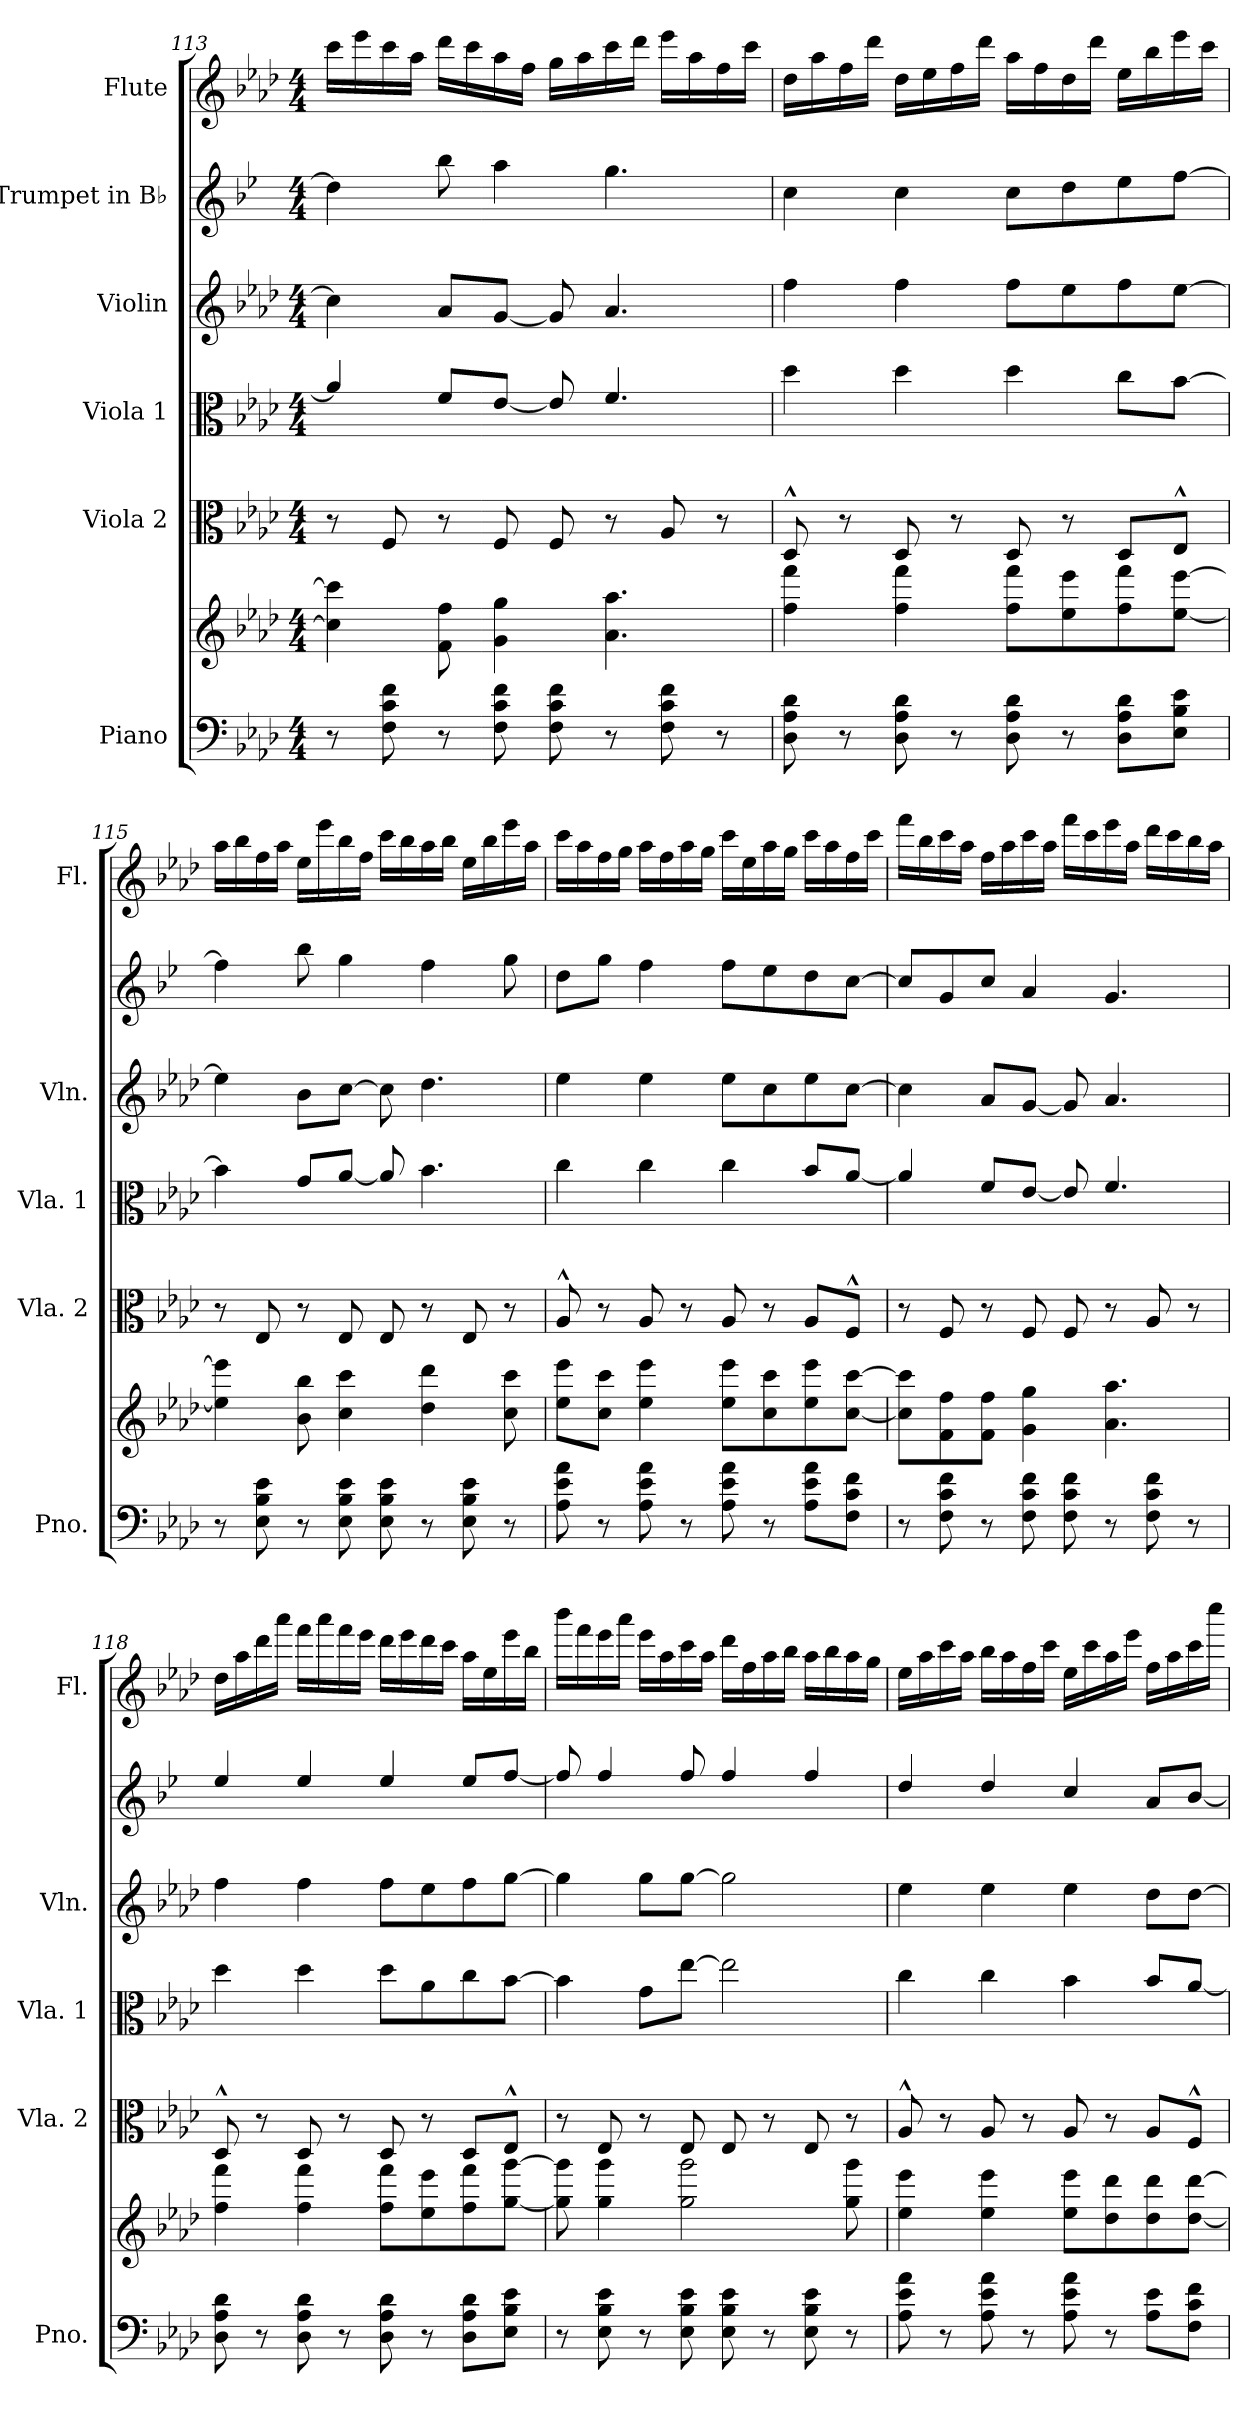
**kern	**kern	**kern	**kern	**kern	**kern	**kern
*part6	*part6	*part5	*part4	*part3	*part2	*part1
*staff7	*staff6	*staff5	*staff4	*staff3	*staff2	*staff1
*I"Piano	*	*I"Viola 2	*I"Viola 1	*I"Violin	*I"Trumpet in B♭	*I"Flute
*I'Pno.	*	*I'Vla. 2	*I'Vla. 1	*I'Vln.	*	*I'Fl.
*clefF4	*clefG2	*clefC3	*clefC3	*clefG2	*clefG2	*clefG2
*	*	*	*	*	*ITrd1c2	*
*k[b-e-a-d-]	*k[b-e-a-d-]	*k[b-e-a-d-]	*k[b-e-a-d-]	*k[b-e-a-d-]	*k[b-e-a-d-]	*k[b-e-a-d-]
*M4/4	*M4/4	*M4/4	*M4/4	*M4/4	*M4/4	*M4/4
=113	=113	=113	=113	=113	=113	=113
8r	4cc\] 4ccc\]	8r	4a-/]	4cc\]	4cc\]	16ccc\LL
.	.	.	.	.	.	16eee-\
8F\ 8c\ 8f\	.	8F/	.	.	.	16ccc\
.	.	.	.	.	.	16aa-\JJ
8r	8f\ 8ff\	8r	8f/L	8a-/L	8aa-\	16ddd-\LL
.	.	.	.	.	.	16ccc\
8F\ 8c\ 8f\	4g\ 4gg\	8F/	[8e-/J	[8g/J	4gg\	16aa-\
.	.	.	.	.	.	16ff\JJ
8F\ 8c\ 8f\	.	8F/	8e-/]	8g/]	.	16gg\LL
.	.	.	.	.	.	16aa-\
8r	4.a-\ 4.aa-\	8r	4.f/	4.a-/	4.ff\	16ccc\
.	.	.	.	.	.	16ddd-\JJ
8F\ 8c\ 8f\	.	8A-/	.	.	.	16eee-\LL
.	.	.	.	.	.	16aa-\
8r	.	8r	.	.	.	16ff\
.	.	.	.	.	.	16ccc\JJ
!!LO:PB:g=z
=114	=114	=114	=114	=114	=114	=114
8D-\ 8A-\ 8d-\	4ff\ 4fff\	8D-^^/	4dd-\	4ff\	4b-\	16dd-\LL
.	.	.	.	.	.	16aa-\
8r	.	8r	.	.	.	16ff\
.	.	.	.	.	.	16ddd-\JJ
8D-\ 8A-\ 8d-\	4ff\ 4fff\	8D-/	4dd-\	4ff\	4b-\	16dd-\LL
.	.	.	.	.	.	16ee-\
8r	.	8r	.	.	.	16ff\
.	.	.	.	.	.	16ddd-\JJ
8D-\ 8A-\ 8d-\	8ff\ 8fff\L	8D-/	4dd-\	8ff\L	8b-\L	16aa-\LL
.	.	.	.	.	.	16ff\
8r	8ee-\ 8eee-\	8r	.	8ee-\	8cc\	16dd-\
.	.	.	.	.	.	16ddd-\JJ
8D-\ 8A-\ 8d-\L	8ff\ 8fff\	8D-/L	8cc\L	8ff\	8dd-\	16ee-\LL
.	.	.	.	.	.	16bb-\
8E-\ 8B-\ 8e-\J	[8ee-\ [8eee-\J	8E-^^/J	[8b-\J	[8ee-\J	[8ee-\J	16eee-\
.	.	.	.	.	.	16ccc\JJ
=115	=115	=115	=115	=115	=115	=115
8r	4ee-\] 4eee-\]	8r	4b-\]	4ee-\]	4ee-\]	16aa-\LL
.	.	.	.	.	.	16bb-\
8E-\ 8B-\ 8e-\	.	8E-/	.	.	.	16ff\
.	.	.	.	.	.	16aa-\JJ
8r	8b-\ 8bb-\	8r	8g/L	8b-\L	8aa-\	16ee-\LL
.	.	.	.	.	.	16eee-\
8E-\ 8B-\ 8e-\	4cc\ 4ccc\	8E-/	[8a-/J	[8cc\J	4ff\	16bb-\
.	.	.	.	.	.	16ff\JJ
8E-\ 8B-\ 8e-\	.	8E-/	8a-/]	8cc\]	.	16ccc\LL
.	.	.	.	.	.	16bb-\
8r	4dd-\ 4ddd-\	8r	4.b-\	4.dd-\	4ee-\	16aa-\
.	.	.	.	.	.	16bb-\JJ
8E-\ 8B-\ 8e-\	.	8E-/	.	.	.	16ee-\LL
.	.	.	.	.	.	16bb-\
8r	8cc\ 8ccc\	8r	.	.	8ff\	16eee-\
.	.	.	.	.	.	16aa-\JJ
=116	=116	=116	=116	=116	=116	=116
8A-\ 8e-\ 8a-\	8ee-\ 8eee-\L	8A-^^/	4cc\	4ee-\	8cc\L	16ccc\LL
.	.	.	.	.	.	16aa-\
8r	8cc\ 8ccc\J	8r	.	.	8ff\J	16ff\
.	.	.	.	.	.	16gg\JJ
8A-\ 8e-\ 8a-\	4ee-\ 4eee-\	8A-/	4cc\	4ee-\	4ee-\	16aa-\LL
.	.	.	.	.	.	16ff\
8r	.	8r	.	.	.	16aa-\
.	.	.	.	.	.	16gg\JJ
8A-\ 8e-\ 8a-\	8ee-\ 8eee-\L	8A-/	4cc\	8ee-\L	8ee-\L	16ccc\LL
.	.	.	.	.	.	16ee-\
8r	8cc\ 8ccc\	8r	.	8cc\	8dd-\	16aa-\
.	.	.	.	.	.	16gg\JJ
8A-\ 8e-\ 8a-\L	8ee-\ 8eee-\	8A-/L	8b-/L	8ee-\	8cc\	16ccc\LL
.	.	.	.	.	.	16aa-\
8F\ 8c\ 8f\J	[8cc\ [8ccc\J	8F^^/J	[8a-/J	[8cc\J	[8b-\J	16ff\
.	.	.	.	.	.	16ccc\JJ
!!LO:LB:g=z
=117	=117	=117	=117	=117	=117	=117
8r	8cc\] 8ccc\]L	8r	4a-/]	4cc\]	8b-/L]	16fff\LL
.	.	.	.	.	.	16bb-\
8F\ 8c\ 8f\	8f\ 8ff\	8F/	.	.	8f/	16ccc\
.	.	.	.	.	.	16aa-\JJ
8r	8f\ 8ff\J	8r	8f/L	8a-/L	8b-/J	16ff\LL
.	.	.	.	.	.	16aa-\
8F\ 8c\ 8f\	4g\ 4gg\	8F/	[8e-/J	[8g/J	4g/	16ccc\
.	.	.	.	.	.	16aa-\JJ
8F\ 8c\ 8f\	.	8F/	8e-/]	8g/]	.	16fff\LL
.	.	.	.	.	.	16ccc\
8r	4.a-\ 4.aa-\	8r	4.f/	4.a-/	4.f/	16eee-\
.	.	.	.	.	.	16aa-\JJ
8F\ 8c\ 8f\	.	8A-/	.	.	.	16ddd-\LL
.	.	.	.	.	.	16ccc\
8r	.	8r	.	.	.	16bb-\
.	.	.	.	.	.	16aa-\JJ
=118	=118	=118	=118	=118	=118	=118
8D-\ 8A-\ 8d-\	4ff\ 4fff\	8D-^^/	4dd-\	4ff\	4dd-/	16dd-\LL
.	.	.	.	.	.	16aa-\
8r	.	8r	.	.	.	16ddd-\
.	.	.	.	.	.	16aaa-\JJ
8D-\ 8A-\ 8d-\	4ff\ 4fff\	8D-/	4dd-\	4ff\	4dd-/	16fff\LL
.	.	.	.	.	.	16aaa-\
8r	.	8r	.	.	.	16fff\
.	.	.	.	.	.	16eee-\JJ
8D-\ 8A-\ 8d-\	8ff\ 8fff\L	8D-/	8dd-\L	8ff\L	4dd-/	16ddd-\LL
.	.	.	.	.	.	16eee-\
8r	8ee-\ 8eee-\	8r	8a-\	8ee-\	.	16ddd-\
.	.	.	.	.	.	16ccc\JJ
8D-\ 8A-\ 8d-\L	8ff\ 8fff\	8D-/L	8cc\	8ff\	8dd-/L	16aa-\LL
.	.	.	.	.	.	16ee-\
8E-\ 8B-\ 8e-\J	[8gg\ [8ggg\J	8E-^^/J	[8b-\J	[8gg\J	[8ee-/J	16eee-\
.	.	.	.	.	.	16bb-\JJ
=119	=119	=119	=119	=119	=119	=119
8r	8gg\] 8ggg\]	8r	4b-\]	4gg\]	8ee-/]	16bbb-\LL
.	.	.	.	.	.	16fff\
8E-\ 8B-\ 8e-\	4gg\ 4ggg\	8E-/	.	.	4ee-/	16eee-\
.	.	.	.	.	.	16aaa-\JJ
8r	.	8r	8g\L	8gg\L	.	16eee-\LL
.	.	.	.	.	.	16aa-\
8E-\ 8B-\ 8e-\	2gg\ 2ggg\	8E-/	[8ee-\J	[8gg\J	8ee-/	16ccc\
.	.	.	.	.	.	16aa-\JJ
8E-\ 8B-\ 8e-\	.	8E-/	2ee-\]	2gg\]	4ee-/	16ddd-\LL
.	.	.	.	.	.	16ff\
8r	.	8r	.	.	.	16aa-\
.	.	.	.	.	.	16bb-\JJ
8E-\ 8B-\ 8e-\	.	8E-/	.	.	4ee-/	16aa-\LL
.	.	.	.	.	.	16bb-\
8r	8gg\ 8ggg\	8r	.	.	.	16aa-\
.	.	.	.	.	.	16gg\JJ
!!LO:PB:g=z
=120	=120	=120	=120	=120	=120	=120
8A-\ 8e-\ 8a-\	4ee-\ 4eee-\	8A-^^/	4cc\	4ee-\	4cc/	16ee-\LL
.	.	.	.	.	.	16aa-\
8r	.	8r	.	.	.	16ccc\
.	.	.	.	.	.	16aa-\JJ
8A-\ 8e-\ 8a-\	4ee-\ 4eee-\	8A-/	4cc\	4ee-\	4cc/	16bb-\LL
.	.	.	.	.	.	16aa-\
8r	.	8r	.	.	.	16ff\
.	.	.	.	.	.	16ccc\JJ
8A-\ 8e-\ 8a-\	8ee-\ 8eee-\L	8A-/	4b-\	4ee-\	4b-/	16ee-\LL
.	.	.	.	.	.	16ccc\
8r	8dd-\ 8ddd-\	8r	.	.	.	16aa-\
.	.	.	.	.	.	16eee-\JJ
8A-\ 8e-\L	8dd-\ 8ddd-\	8A-/L	8b-/L	8dd-\L	8g/L	16ff\LL
.	.	.	.	.	.	16aa-\
8F\ 8c\ 8f\J	[8dd-\ [8ddd-\J	8F^^/J	[8a-/J	[8dd-\J	[8a-/J	16ccc\
.	.	.	.	.	.	16cccc\JJ
=	=	=	=	=	=	=
*-	*-	*-	*-	*-	*-	*-
